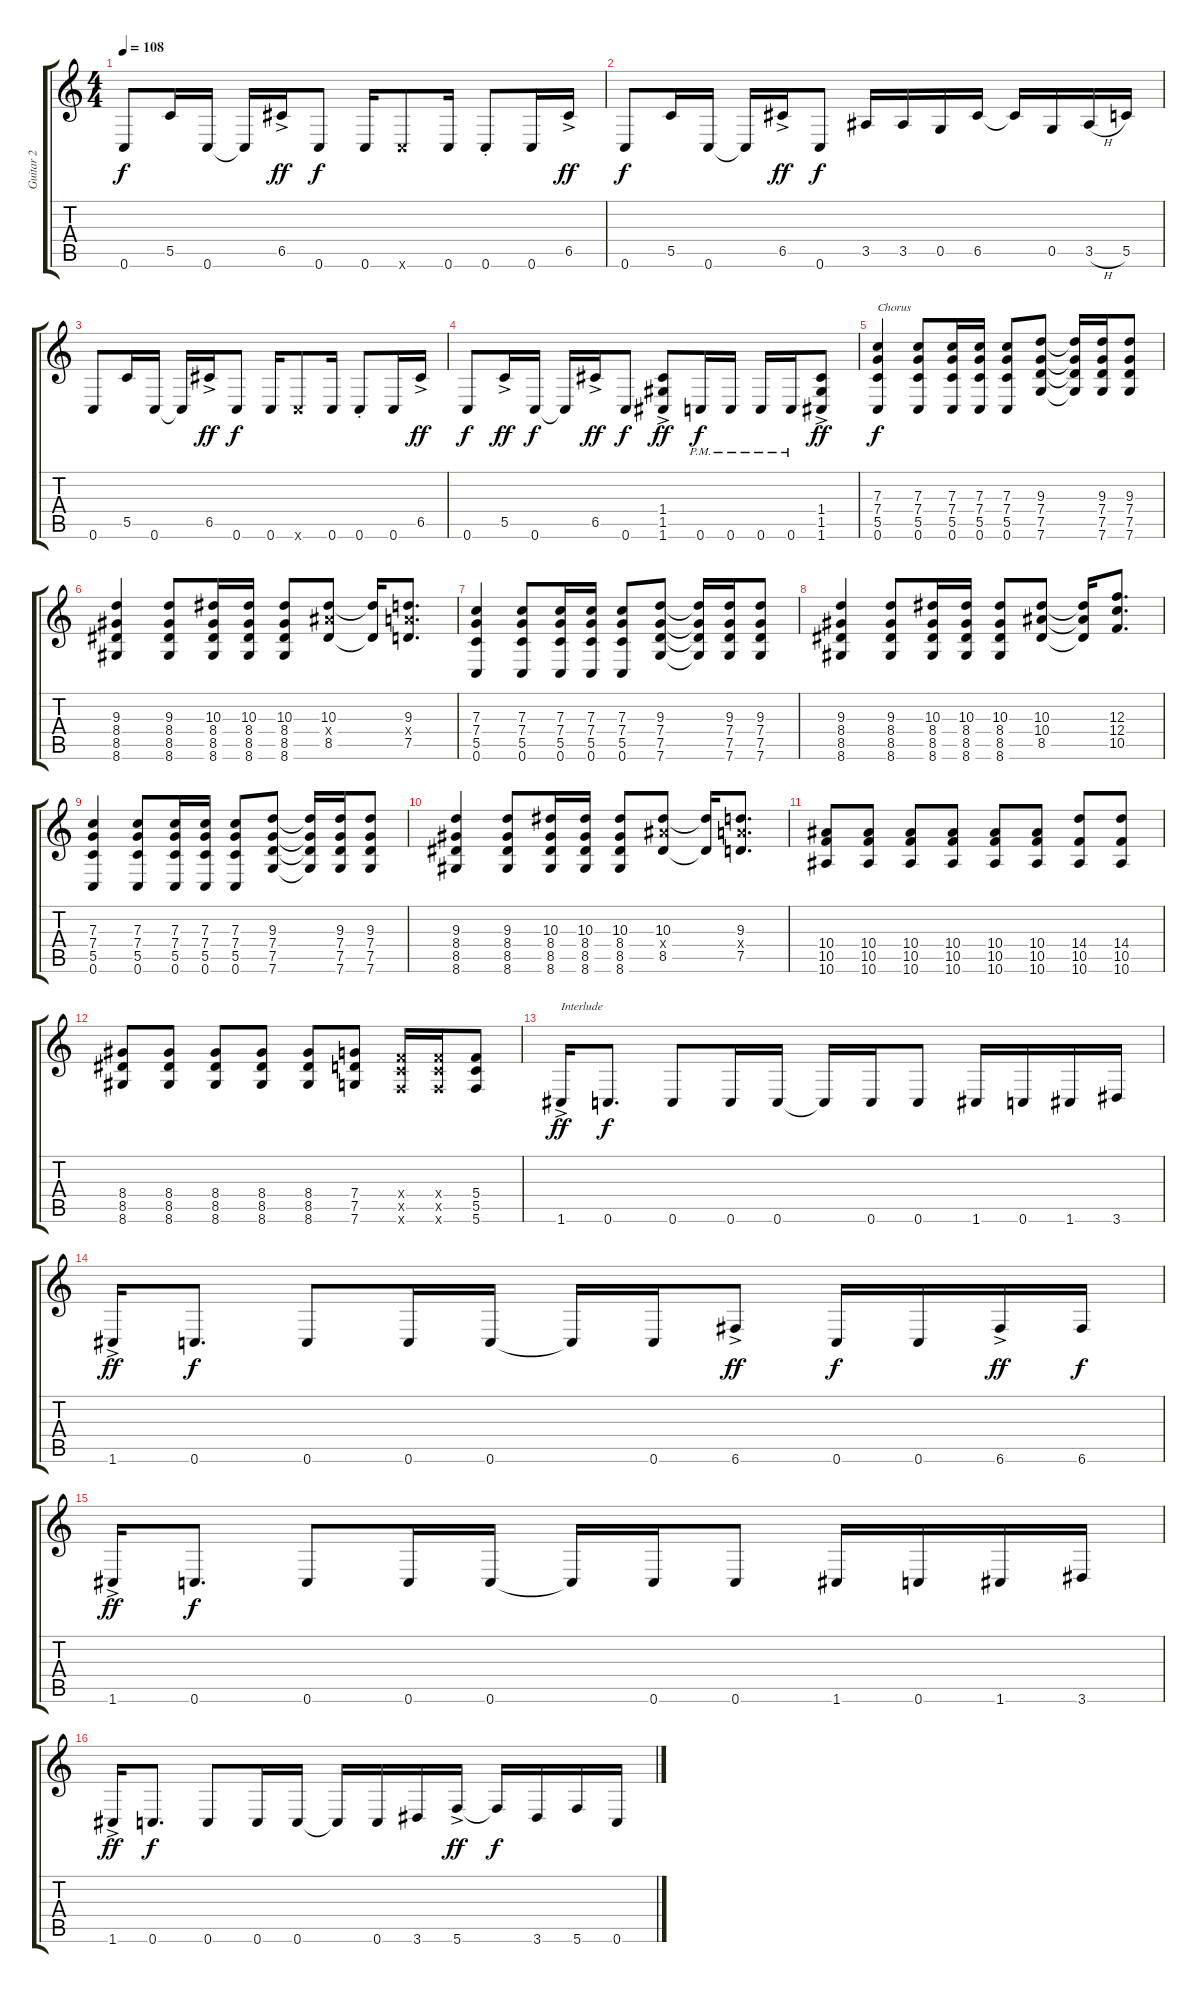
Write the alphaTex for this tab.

\track ("Guitar 2" "Guitar 2") {instrument distortionguitar}
\staff {score tabs}
\tuning (D4 A3 F3 C3 G2 C2) {hide}
\ts (4 4)
\tempo 108
\clef g2
\ks c
0.6.8{dy f} 5.5.16 0.6.16 0.6{t}.16 6.5{ac}.16{dy ff} 0.6.8{dy f} 0.6.16 0.6{x}.8 0.6.16 0.6{st}.8 0.6.16 6.5{ac}.16{dy ff} |
0.6.8{dy f} 5.5.16 0.6.16 0.6{t}.16 6.5{ac}.16{dy ff} 0.6.8{dy f} 3.5.16 3.5.16 0.5.16 6.5.16 6.5{t}.16 0.5.16 3.5{h}.16 5.5.16 |
0.6.8 5.5.16 0.6.16 0.6{t}.16 6.5{ac}.16{dy ff} 0.6.8{dy f} 0.6.16 0.6{x}.8 0.6.16 0.6{st}.8 0.6.16 6.5{ac}.16{dy ff} |
0.6.8{dy f} 5.5{ac}.16{dy ff} 0.6.16{dy f} 0.6{t}.16 6.5{ac}.16{dy ff} 0.6.8{dy f} (1.4{ac} 1.5{ac} 1.6{ac}).8{dy ff} 0.6{pm}.16{dy f} 0.6{pm}.16 0.6{pm}.16 0.6{pm}.16 (1.4{ac} 1.5{ac} 1.6{ac}).8{dy ff} |
(7.3 7.4 5.5 0.6).4{txt "Chorus" dy f} (7.3 7.4 5.5 0.6).8 (7.3 7.4 5.5 0.6).16 (7.3 7.4 5.5 0.6).16 (7.3 7.4 5.5 0.6).8 (9.3 7.4 7.5 7.6).8 (9.3{t} 7.4{t} 7.5{t} 7.6{t}).16 (9.3 7.4 7.5 7.6).16 (9.3 7.4 7.5 7.6).8 |
(9.3 8.4 8.5 8.6).4 (9.3 8.4 8.5 8.6).8 (10.3 8.4 8.5 8.6).16 (10.3 8.4 8.5 8.6).16 (10.3 8.4 8.5 8.6).8 (10.3 10.4{x} 8.5).8 (10.3{t} 8.5{t}).16 (9.3 9.4{x} 7.5).8{d} |
(7.3 7.4 5.5 0.6).4 (7.3 7.4 5.5 0.6).8 (7.3 7.4 5.5 0.6).16 (7.3 7.4 5.5 0.6).16 (7.3 7.4 5.5 0.6).8 (9.3 7.4 7.5 7.6).8 (9.3{t} 7.4{t} 7.5{t} 7.6{t}).16 (9.3 7.4 7.5 7.6).16 (9.3 7.4 7.5 7.6).8 |
(9.3 8.4 8.5 8.6).4 (9.3 8.4 8.5 8.6).8 (10.3 8.4 8.5 8.6).16 (10.3 8.4 8.5 8.6).16 (10.3 8.4 8.5 8.6).8 (10.3 10.4 8.5).8 (10.3{t} 10.4{t} 8.5{t}).16 (12.3 12.4 10.5).8{d} |
(7.3 7.4 5.5 0.6).4 (7.3 7.4 5.5 0.6).8 (7.3 7.4 5.5 0.6).16 (7.3 7.4 5.5 0.6).16 (7.3 7.4 5.5 0.6).8 (9.3 7.4 7.5 7.6).8 (9.3{t} 7.4{t} 7.5{t} 7.6{t}).16 (9.3 7.4 7.5 7.6).16 (9.3 7.4 7.5 7.6).8 |
(9.3 8.4 8.5 8.6).4 (9.3 8.4 8.5 8.6).8 (10.3 8.4 8.5 8.6).16 (10.3 8.4 8.5 8.6).16 (10.3 8.4 8.5 8.6).8 (10.3 10.4{x} 8.5).8 (10.3{t} 8.5{t}).16 (9.3 9.4{x} 7.5).8{d} |
(10.4 10.5 10.6).8 (10.4 10.5 10.6).8 (10.4 10.5 10.6).8 (10.4 10.5 10.6).8 (10.4 10.5 10.6).8 (10.4 10.5 10.6).8 (14.4 10.5 10.6).8 (14.4 10.5 10.6).8 |
(8.4 8.5 8.6).8 (8.4 8.5 8.6).8 (8.4 8.5 8.6).8 (8.4 8.5 8.6).8 (8.4 8.5 8.6).8 (7.4 7.5 7.6).8 (5.4{x} 5.5{x} 5.6{x}).16 (5.4{x} 5.5{x} 5.6{x}).16 (5.4 5.5 5.6).8 |
1.6{ac}.16{txt "Interlude" dy ff} 0.6.8{d dy f} 0.6.8 0.6.16 0.6.16 0.6{t}.16 0.6.16 0.6.8 1.6.16 0.6.16 1.6.16 3.6.16 |
1.6{ac}.16{dy ff} 0.6.8{d dy f} 0.6.8 0.6.16 0.6.16 0.6{t}.16 0.6.16 6.6{ac}.8{dy ff} 0.6.16{dy f} 0.6.16 6.6{ac}.16{dy ff} 6.6.16{dy f} |
1.6{ac}.16{dy ff} 0.6.8{d dy f} 0.6.8 0.6.16 0.6.16 0.6{t}.16 0.6.16 0.6.8 1.6.16 0.6.16 1.6.16 3.6.16 |
1.6{ac}.16{dy ff} 0.6.8{d dy f} 0.6.8 0.6.16 0.6.16 0.6{t}.16 0.6.16 3.6.16 5.6{ac}.16{dy ff} 5.6{t}.16{dy f} 3.6.16 5.6.16 0.6.16
